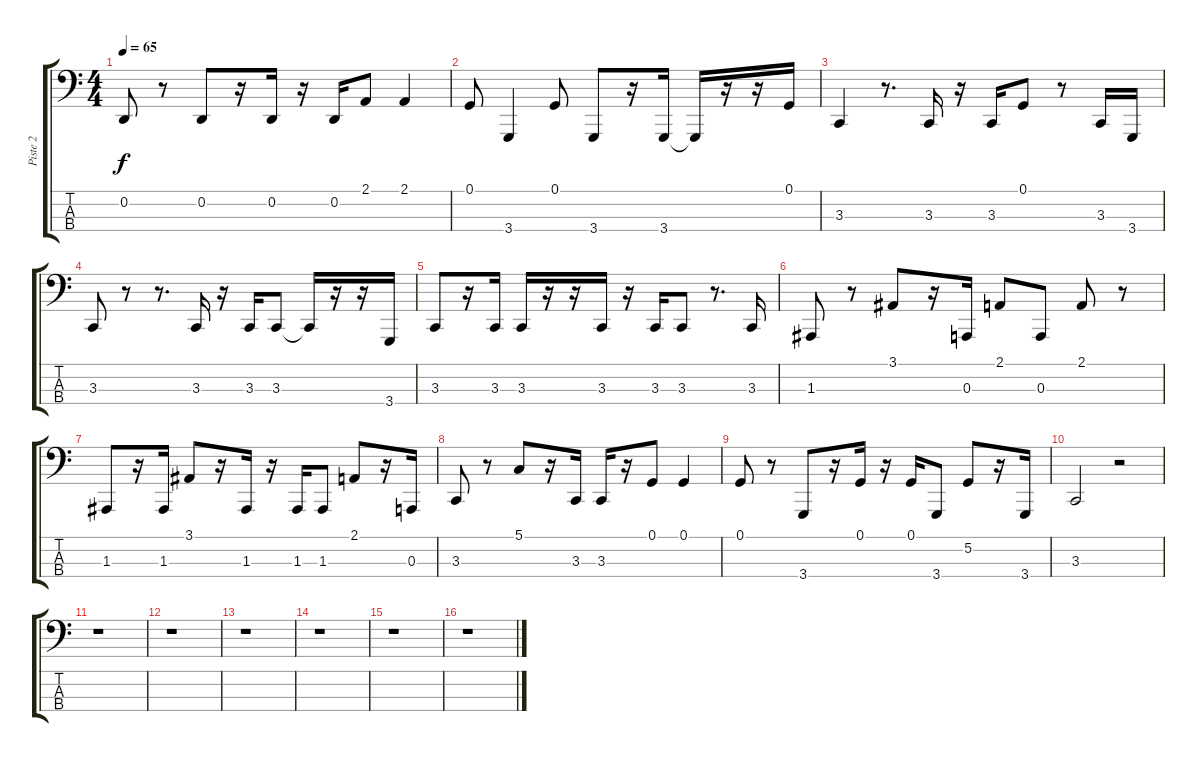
\track ("Piste 2" "Piste 2") {instrument slapbass2}
\staff {score tabs}
\tuning (G1 D1 A0 E0) {hide}
\ts (4 4)
\tempo 65
\clef f4
\ks c
0.2.8{dy f} r.8 0.2.8 r.16 0.2.16 r.16 0.2.16 2.1.8 2.1.4 |
0.1.8 3.4.4 0.1.8 3.4.8 r.16 3.4.16 3.4{t}.16 r.16 r.16 0.1.16 |
3.3.4 r.8{d} 3.3.16 r.16 3.3.16 0.1.8 r.8 3.3.16 3.4.16 |
3.3.8 r.8 r.8{d} 3.3.16 r.16 3.3.16 3.3.8 3.3{t}.16 r.16 r.16 3.4.16 |
3.3.8 r.16 3.3.16 3.3.16 r.16 r.16 3.3.16 r.16 3.3.16 3.3.8 r.8{d} 3.3.16 |
1.3.8 r.8 3.1.8 r.16 0.3.16 2.1.8 0.3.8 2.1.8 r.8 |
1.3.8 r.16 1.3.16 3.1.8 r.16 1.3.16 r.16 1.3.16 1.3.8 2.1.8 r.16 0.3.16 |
3.3.8 r.8 5.1.8 r.16 3.3.16 3.3.16 r.16 0.1.8 0.1.4 |
0.1.8 r.8 3.4.8 r.16 0.1.16 r.16 0.1.16 3.4.8 5.2.8 r.16 3.4.16 |
3.3.2 r.2 |
r.1 |
r.1 |
r.1 |
r.1 |
r.1 |
r.1
